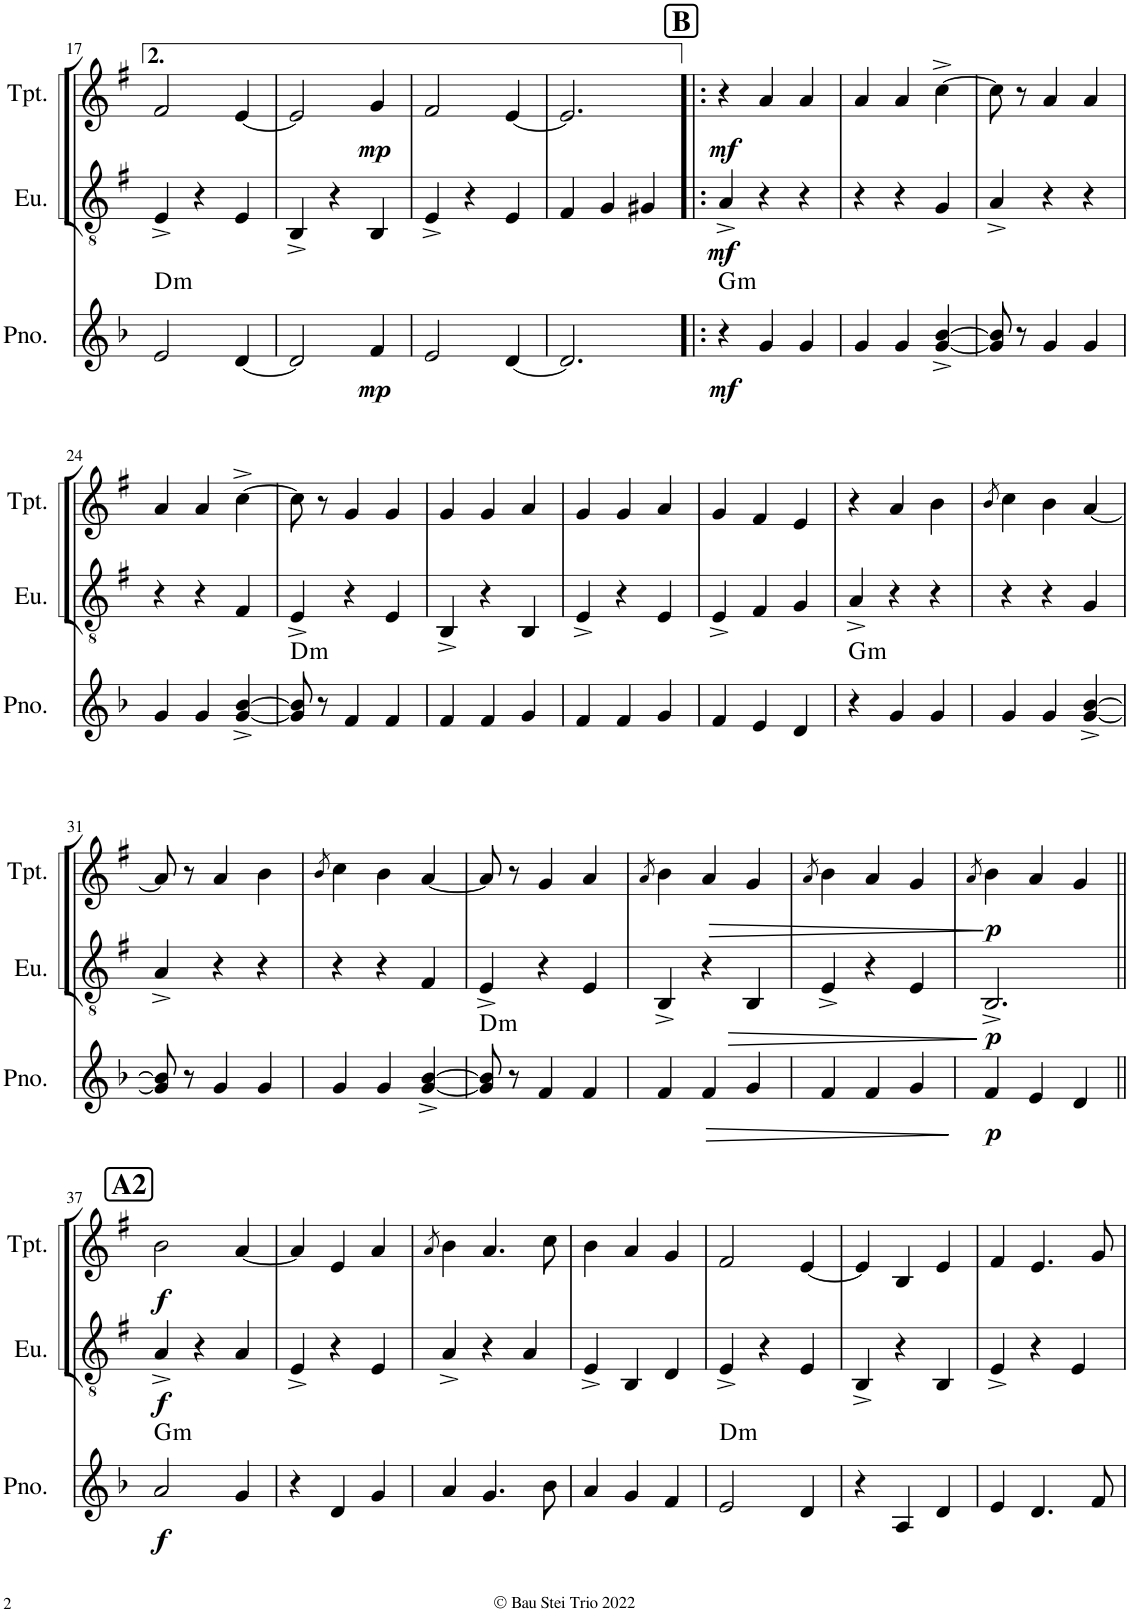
**kern	**dynam	**harte	**kern	**dynam	**kern	**dynam
*part3	*part3	*part3	*part2	*part2	*part1	*part1
*staff3	*staff3	*	*staff2	*staff2	*staff1	*staff1
*I"Piano	*	*	*I"Euphonium	*	*I"Trumpet	*
*I'Pno.	*	*	*I'Eu.	*	*I'Tpt.	*
!!LO:PB:g=z
*clefG2	*	*	*clefGv2	*	*clefG2	*
*	*	*	*Trd1c2	*	*Trd1c2	*
*k[b-]	*	*	*k[f#]	*	*k[f#]	*
*M3/4	*	*	*M3/4	*	*M3/4	*
=17	=17	=17	=17	=17	=17	=17
!	!	!LO:H:kt=m	!	!	!	!
2e/	.	D:min	4E^/	.	2f#/	.
.	.	.	4r	.	.	.
[4d/	.	.	4E/	.	[4e/	.
=18	=18	=18	=18	=18	=18	=18
2d/]	.	.	4BB^/	.	2e/]	.
.	.	.	4r	.	.	.
!	!LO:DY:b	!	!	!	!	!LO:DY:b
4f/	mp	.	4BB/	.	4g/	mp
=19	=19	=19	=19	=19	=19	=19
2e/	.	.	4E^/	.	2f#/	.
.	.	.	4r	.	.	.
[4d/	.	.	4E/	.	[4e/	.
=20	=20	=20	=20	=20	=20	=20
2.d/]	.	.	4F#/	.	2.e/]	.
.	.	.	4G/	.	.	.
.	.	.	4G#X/	.	.	.
!!LO:REH:place=s1:a:B:cj:fs=14:t=B
=21!|:	=21!|:	=21!|:	=21!|:	=21!|:	=21!|:	=21!|:
!	!LO:DY:b	!LO:H:kt=m	!	!LO:DY:b	!	!LO:DY:b
4r	mf	G:min	4A^/	mf	4r	mf
4g/	.	.	4r	.	4a/	.
4g/	.	.	4r	.	4a/	.
=22	=22	=22	=22	=22	=22	=22
4g/	.	.	4r	.	4a/	.
4g/	.	.	4r	.	4a/	.
[4g/^ [4b-/^	.	.	4G/	.	[4cc^\	.
=23	=23	=23	=23	=23	=23	=23
8g/] 8b-/]	.	.	4A^/	.	8cc\]	.
8r	.	.	.	.	8r	.
4g/	.	.	4r	.	4a/	.
4g/	.	.	4r	.	4a/	.
!!LO:LB:g=z
=24	=24	=24	=24	=24	=24	=24
4g/	.	.	4r	.	4a/	.
4g/	.	.	4r	.	4a/	.
[4g/^ [4b-/^	.	.	4F#/	.	[4cc^\	.
=25	=25	=25	=25	=25	=25	=25
!	!	!LO:H:kt=m	!	!	!	!
8g/] 8b-/]	.	D:min	4E^/	.	8cc\]	.
8r	.	.	.	.	8r	.
4f/	.	.	4r	.	4g/	.
4f/	.	.	4E/	.	4g/	.
=26	=26	=26	=26	=26	=26	=26
4f/	.	.	4BB^/	.	4g/	.
4f/	.	.	4r	.	4g/	.
4g/	.	.	4BB/	.	4a/	.
=27	=27	=27	=27	=27	=27	=27
4f/	.	.	4E^/	.	4g/	.
4f/	.	.	4r	.	4g/	.
4g/	.	.	4E/	.	4a/	.
=28	=28	=28	=28	=28	=28	=28
4f/	.	.	4E^/	.	4g/	.
4e/	.	.	4F#/	.	4f#/	.
4d/	.	.	4G/	.	4e/	.
=29	=29	=29	=29	=29	=29	=29
!	!	!LO:H:kt=m	!	!	!	!
4r	.	G:min	4A^/	.	4r	.
4g/	.	.	4r	.	4a/	.
4g/	.	.	4r	.	4b\	.
=30	=30	=30	=30	=30	=30	=30
.	.	.	.	.	8qb/	.
4g/	.	.	4r	.	4cc\	.
4g/	.	.	4r	.	4b\	.
[4g/^ [4b-/^	.	.	4G/	.	[4a/	.
!!LO:LB:g=z
=31	=31	=31	=31	=31	=31	=31
8g/] 8b-/]	.	.	4A^/	.	8a/]	.
8r	.	.	.	.	8r	.
4g/	.	.	4r	.	4a/	.
4g/	.	.	4r	.	4b\	.
=32	=32	=32	=32	=32	=32	=32
.	.	.	.	.	8qb/	.
4g/	.	.	4r	.	4cc\	.
4g/	.	.	4r	.	4b\	.
[4g/^ [4b-/^	.	.	4F#/	.	[4a/	.
=33	=33	=33	=33	=33	=33	=33
!	!	!LO:H:kt=m	!	!	!	!
8g/] 8b-/]	.	D:min	4E^/	.	8a/]	.
8r	.	.	.	.	8r	.
4f/	.	.	4r	.	4g/	.
4f/	.	.	4E/	.	4a/	.
=34	=34	=34	=34	=34	=34	=34
.	.	.	.	.	8qa/	.
4f/	.	.	4BB^/	.	4b\	.
!	!LO:HP:b	!	!	!	!	!LO:HP:b
4f/	>	.	4r	.	4a/	>
!	!	!	!	!LO:HP:b	!	!
4g/	.	.	4BB/	>	4g/	.
=35	=35	=35	=35	=35	=35	=35
.	.	.	.	.	8qa/	.
4f/	.	.	4E^/	.	4b\	.
4f/	.	.	4r	.	4a/	.
4g/	.	.	4E/	.	4g/	.
.	]	.	.	]	.	.
=36	=36	=36	=36	=36	=36	=36
.	.	.	.	.	8qa/	.
!	!LO:DY:b	!	!	!LO:DY:b	!	!LO:DY:b
4f/	p	.	2.BB^/	p	4b\	p
4e/	.	.	.	.	4a/	]
4d/	.	.	.	.	4g/	.
!!LO:LB:g=z
!!LO:REH:place=s1:a:B:cj:fs=14:t=A2
=37||	=37||	=37||	=37||	=37||	=37||	=37||
!	!LO:DY:b	!LO:H:kt=m	!	!LO:DY:b	!	!LO:DY:b
2a/	f	G:min	4A^/	f	2b\	f
.	.	.	4r	.	.	.
4g/	.	.	4A/	.	[4a/	.
=38	=38	=38	=38	=38	=38	=38
4r	.	.	4E^/	.	4a/]	.
4d/	.	.	4r	.	4e/	.
4g/	.	.	4E/	.	4a/	.
=39	=39	=39	=39	=39	=39	=39
.	.	.	.	.	8qa/	.
4a/	.	.	4A^/	.	4b\	.
4.g/	.	.	4r	.	4.a/	.
.	.	.	4A/	.	.	.
8b-\	.	.	.	.	8cc\	.
=40	=40	=40	=40	=40	=40	=40
4a/	.	.	4E^/	.	4b\	.
4g/	.	.	4BB/	.	4a/	.
4f/	.	.	4D/	.	4g/	.
=41	=41	=41	=41	=41	=41	=41
!	!	!LO:H:kt=m	!	!	!	!
2e/	.	D:min	4E^/	.	2f#/	.
.	.	.	4r	.	.	.
4d/	.	.	4E/	.	[4e/	.
=42	=42	=42	=42	=42	=42	=42
4r	.	.	4BB^/	.	4e/]	.
4A/	.	.	4r	.	4B/	.
4d/	.	.	4BB/	.	4e/	.
=43	=43	=43	=43	=43	=43	=43
4e/	.	.	4E^/	.	4f#/	.
4.d/	.	.	4r	.	4.e/	.
.	.	.	4E/	.	.	.
8f/	.	.	.	.	8g/	.
=	=	=	=	=	=	=
*-	*-	*-	*-	*-	*-	*-
